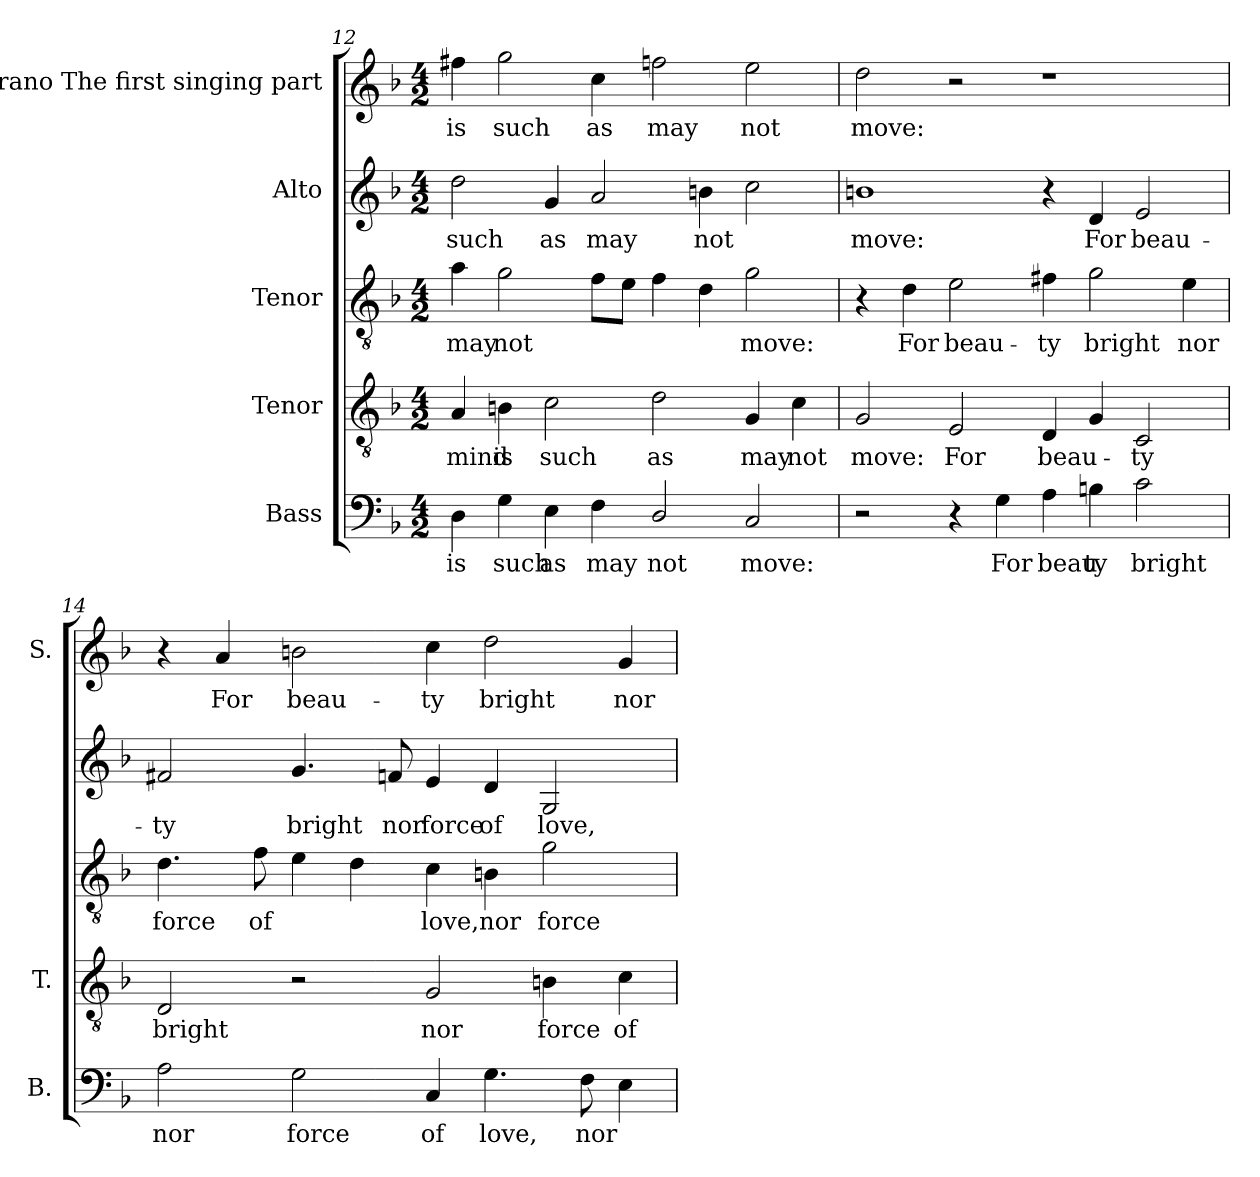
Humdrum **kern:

**kern	**text	**kern	**text	**kern	**text	**kern	**text	**kern	**text
*part5	*part5	*part4	*part4	*part3	*part3	*part2	*part2	*part1	*part1
*staff5	*staff5	*staff4	*staff4	*staff3	*staff3	*staff2	*staff2	*staff1	*staff1
*I"Bass	*	*I"Tenor	*	*I"Tenor	*	*I"Alto	*	*I"Soprano The first singing part	*
*I'B.	*	*I'T.	*	*	*	*	*	*I'S.	*
*clefF4	*	*clefGv2	*	*clefGv2	*	*clefG2	*	*clefG2	*
*	*	*ITrd7c12	*	*ITrd7c12	*	*ITrd7c12	*	*	*
*k[b-]	*	*k[b-]	*	*k[b-]	*	*k[b-]	*	*k[b-]	*
*F:	*	*F:	*	*F:	*	*F:	*	*F:	*
*M4/2	*	*M4/2	*	*M4/2	*	*M4/2	*	*M4/2	*
=12	=12	=12	=12	=12	=12	=12	=12	=12	=12
!	!LO:LY:b:color=#000000	!	!	!	!	!	!	!	!
!	!	!	!LO:LY:b:color=#000000	!	!	!	!	!	!
!	!	!	!	!	!LO:LY:b:color=#000000	!	!	!	!
!	!	!	!	!	!	!	!LO:LY:b:color=#000000	!	!
!	!	!	!	!	!	!	!	!	!LO:LY:b:color=#000000
4Di\	is	4AAi/	mind	4Ai\	may	2di\	such	4ff#Xi\	is
!	!LO:LY:b:color=#000000	!	!	!	!	!	!	!	!
!	!	!	!LO:LY:b:color=#000000	!	!	!	!	!	!
!	!	!	!	!	!LO:LY:b:color=#000000	!	!	!	!
!	!	!	!	!	!	!	!	!	!LO:LY:b:color=#000000
4Gi\	such	4BBni\	is	2Gi\	not	.	.	2ggi\	such
!	!LO:LY:b:color=#000000	!	!	!	!	!	!	!	!
!	!	!	!LO:LY:b:color=#000000	!	!	!	!	!	!
!	!	!	!	!	!	!	!LO:LY:b:color=#000000	!	!
4Ei\	as	2Ci\	such	.	.	4Gi/	as	.	.
!	!LO:LY:b:color=#000000	!	!	!	!	!	!	!	!
!	!	!	!	!	!	!	!LO:LY:b:color=#000000	!	!
!	!	!	!	!	!	!	!	!	!LO:LY:b:color=#000000
4Fi\	may	.	.	8Fi\L	.	2Ai/	may	4cci\	as
.	.	.	.	8Ei\J	.	.	.	.	.
!	!LO:LY:b:color=#000000	!	!	!	!	!	!	!	!
!	!	!	!LO:LY:b:color=#000000	!	!	!	!	!	!
!	!	!	!	!	!	!	!	!	!LO:LY:b:color=#000000
2Di/	not	2Di\	as	4Fi\	.	.	.	2ffni\	may
!	!	!	!	!	!	!	!LO:LY:b:color=#000000	!	!
.	.	.	.	4Di\	.	4Bni\	not	.	.
!	!LO:LY:b:color=#000000	!	!	!	!	!	!	!	!
!	!	!	!LO:LY:b:color=#000000	!	!	!	!	!	!
!	!	!	!	!	!LO:LY:b:color=#000000	!	!	!	!
!	!	!	!	!	!	!	!	!	!LO:LY:b:color=#000000
2Ci/	move:	4GGi/	may	2Gi\	move:	2ci\	.	2eei\	not
!	!	!	!LO:LY:b:color=#000000	!	!	!	!	!	!
.	.	4Ci\	not	.	.	.	.	.	.
!!LO:LB:g=z
=13	=13	=13	=13	=13	=13	=13	=13	=13	=13
!	!	!	!LO:LY:b:color=#000000	!	!	!	!	!	!
!	!	!	!	!	!	!	!LO:LY:b:color=#000000	!	!
!	!	!	!	!	!	!	!	!	!LO:LY:b:color=#000000
2r	.	2GGi/	move:	4r	.	1Bni	move:	2ddi\	move:
!	!	!	!	!	!LO:LY:b:color=#000000	!	!	!	!
.	.	.	.	4Di\	For	.	.	.	.
!	!	!	!LO:LY:b:color=#000000	!	!	!	!	!	!
!	!	!	!	!	!LO:LY:b:color=#000000	!	!	!	!
4r	.	2EEi/	For	2Ei\	beau-	.	.	2r	.
!	!LO:LY:b:color=#000000	!	!	!	!	!	!	!	!
4Gi\	For	.	.	.	.	.	.	.	.
!	!LO:LY:b:color=#000000	!	!	!	!	!	!	!	!
!	!	!	!LO:LY:b:color=#000000	!	!	!	!	!	!
!	!	!	!	!	!LO:LY:b:color=#000000	!	!	!	!
4Ai\	beau-	4DDi/	beau-	4F#Xi\	-ty	4r	.	1r	.
!	!LO:LY:b:color=#000000	!	!	!	!	!	!	!	!
!	!	!	!	!	!LO:LY:b:color=#000000	!	!	!	!
!	!	!	!	!	!	!	!LO:LY:b:color=#000000	!	!
4Bni\	-ty	4GGi/	.	2Gi\	bright	4Di/	For	.	.
!	!LO:LY:b:color=#000000	!	!	!	!	!	!	!	!
!	!	!	!LO:LY:b:color=#000000	!	!	!	!	!	!
!	!	!	!	!	!	!	!LO:LY:b:color=#000000	!	!
2ci\	bright	2CCi/	-ty	.	.	2Ei/	beau-	.	.
!	!	!	!	!	!LO:LY:b:color=#000000	!	!	!	!
.	.	.	.	4Ei\	nor	.	.	.	.
=14	=14	=14	=14	=14	=14	=14	=14	=14	=14
!	!LO:LY:b:color=#000000	!	!	!	!	!	!	!	!
!	!	!	!LO:LY:b:color=#000000	!	!	!	!	!	!
!	!	!	!	!	!LO:LY:b:color=#000000	!	!	!	!
!	!	!	!	!	!	!	!LO:LY:b:color=#000000	!	!
2Ai\	nor	2DDi/	bright	4.Di\	force	2F#Xi/	-ty	4r	.
!	!	!	!	!	!	!	!	!	!LO:LY:b:color=#000000
.	.	.	.	.	.	.	.	4ai/	For
!	!	!	!	!	!LO:LY:b:color=#000000	!	!	!	!
.	.	.	.	8Fi\	of	.	.	.	.
!	!LO:LY:b:color=#000000	!	!	!	!	!	!	!	!
!	!	!	!	!	!	!	!LO:LY:b:color=#000000	!	!
!	!	!	!	!	!	!	!	!	!LO:LY:b:color=#000000
2Gi\	force	2r	.	4Ei\	.	4.Gi/	bright	2bni\	beau-
.	.	.	.	4Di\	.	.	.	.	.
!	!	!	!	!	!	!	!LO:LY:b:color=#000000	!	!
.	.	.	.	.	.	8Fni/	nor	.	.
!	!LO:LY:b:color=#000000	!	!	!	!	!	!	!	!
!	!	!	!LO:LY:b:color=#000000	!	!	!	!	!	!
!	!	!	!	!	!LO:LY:b:color=#000000	!	!	!	!
!	!	!	!	!	!	!	!LO:LY:b:color=#000000	!	!
!	!	!	!	!	!	!	!	!	!LO:LY:b:color=#000000
4Ci/	of	2GGi/	nor	4Ci\	love,	4Ei/	force	4cci\	-ty
!	!LO:LY:b:color=#000000	!	!	!	!	!	!	!	!
!	!	!	!	!	!LO:LY:b:color=#000000	!	!	!	!
!	!	!	!	!	!	!	!LO:LY:b:color=#000000	!	!
!	!	!	!	!	!	!	!	!	!LO:LY:b:color=#000000
4.Gi\	love,	.	.	4BBni\	nor	4Di/	of	2ddi\	bright
!	!	!	!LO:LY:b:color=#000000	!	!	!	!	!	!
!	!	!	!	!	!LO:LY:b:color=#000000	!	!	!	!
!	!	!	!	!	!	!	!LO:LY:b:color=#000000	!	!
.	.	4BBni\	force	2Gi\	force	2GGi/	love,	.	.
!	!LO:LY:b:color=#000000	!	!	!	!	!	!	!	!
8Fi\	nor	.	.	.	.	.	.	.	.
!	!	!	!LO:LY:b:color=#000000	!	!	!	!	!	!
!	!	!	!	!	!	!	!	!	!LO:LY:b:color=#000000
4Ei\	.	4Ci\	of	.	.	.	.	4gi/	nor
=	=	=	=	=	=	=	=	=	=
*-	*-	*-	*-	*-	*-	*-	*-	*-	*-
